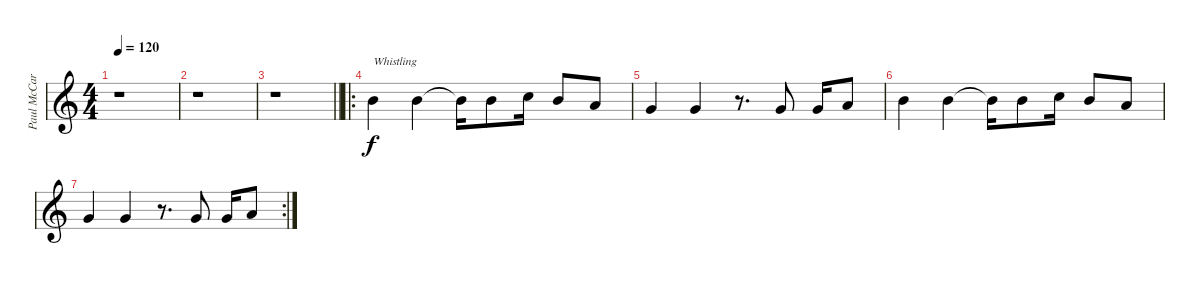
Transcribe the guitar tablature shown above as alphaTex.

\track ("Paul McCartney's vocals" "Paul McCar") {instrument tenorsax}
\staff {score}
\tuning (E4 B3 G3 D3 A2 E2) {hide}
\ts (4 4)
\tempo 120
\clef g2
\ks c
r.1{dy f} |
r.1 |
\barLineRight lightlight
r.1 |
\ro
7.1.4{txt "Whistling" volume 4} 7.1.4 7.1{t}.16 7.1.8 8.1.16 7.1.8 5.1.8 |
3.1.4 3.1.4 r.8{d} 3.1.8 3.1.16 5.1.8 |
7.1.4 7.1.4 7.1{t}.16 7.1.8 8.1.16 7.1.8 5.1.8 |
\rc 2
3.1.4 3.1.4 r.8{d} 3.1.8 3.1.16 5.1.8
